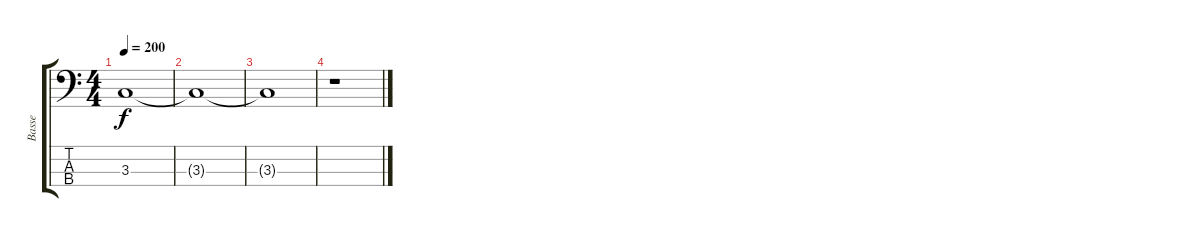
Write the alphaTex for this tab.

\track ("Basse" "Basse") {instrument electricbassfinger}
\staff {score tabs}
\tuning (G2 D2 A1 E1) {hide}
\ts (4 4)
\tempo 200
\clef f4
\ks c
3.3{t}.1{dy f} |
3.3{t}.1 |
3.3{t}.1 |
r.1
